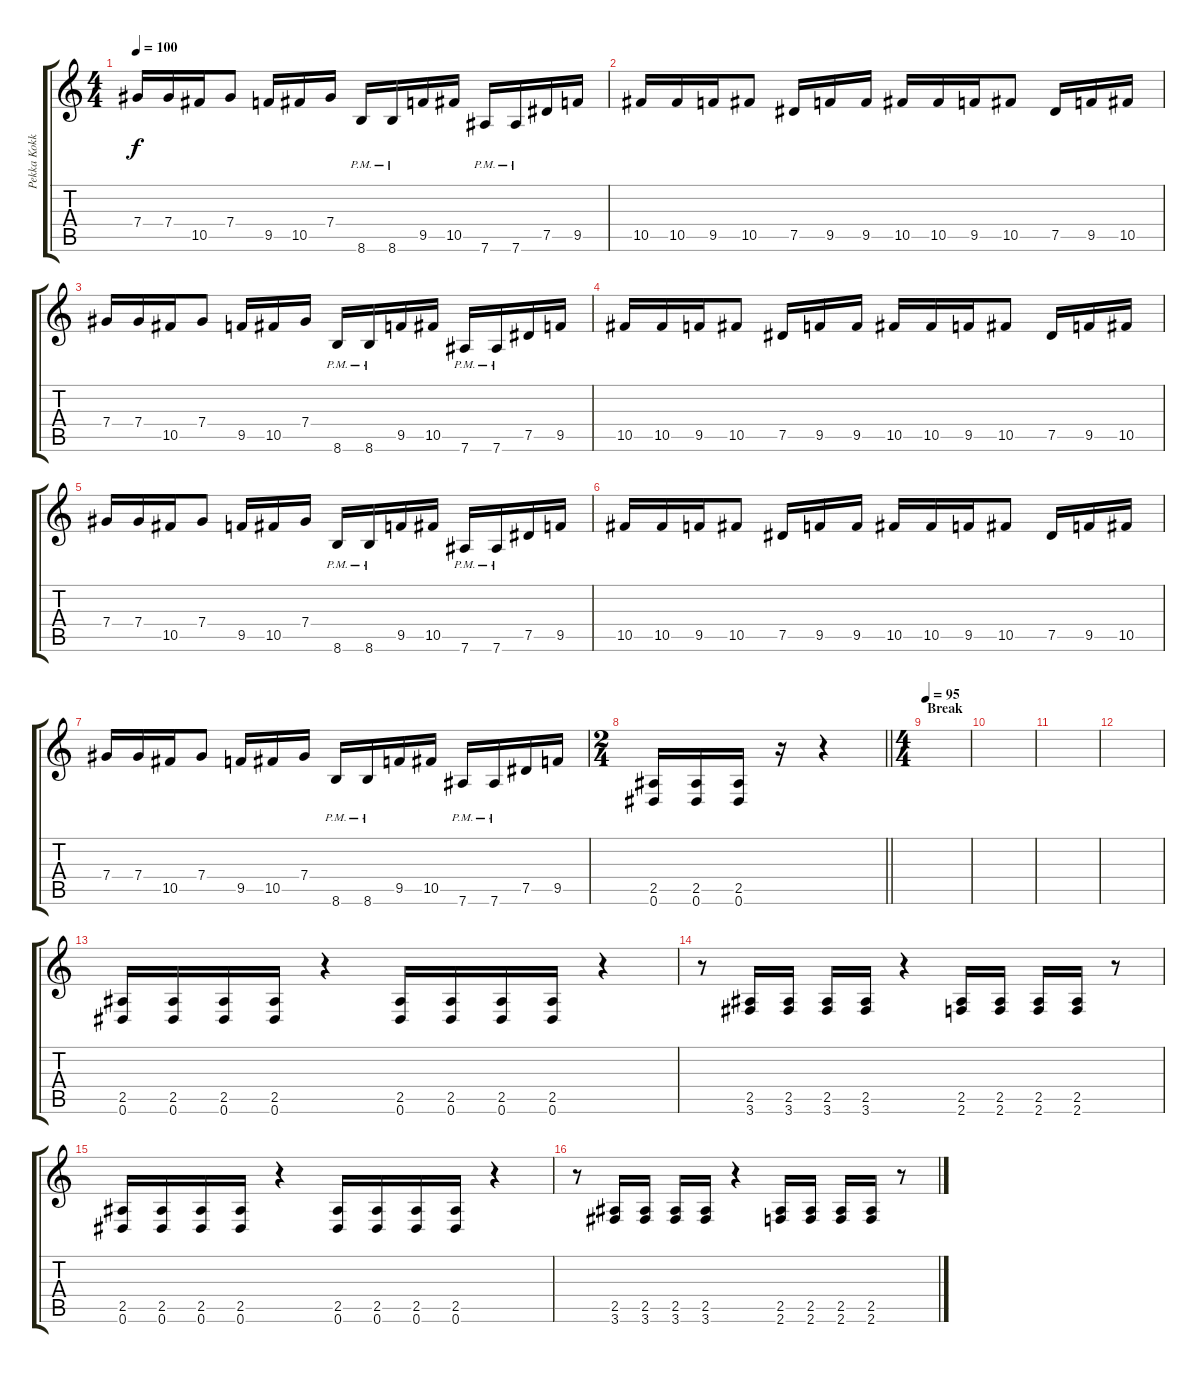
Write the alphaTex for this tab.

\track ("Pekka Kokko " "Pekka Kokk") {instrument distortionguitar}
\staff {score tabs}
\tuning (Eb4 Bb3 Gb3 Db3 Ab2 Eb2) {hide}
\ts (4 4)
\tempo 100
\clef g2
\ks c
7.4.16{dy f} 7.4.16 10.5.16 7.4.8 9.5.16 10.5.16 7.4.16 8.6{pm}.16 8.6{pm}.16 9.5.16 10.5.16 7.6{pm}.16 7.6{pm}.16 7.5.16 9.5.16 |
10.5.16 10.5.16 9.5.16 10.5.8 7.5.16 9.5.16 9.5.16 10.5.16 10.5.16 9.5.16 10.5.8 7.5.16 9.5.16 10.5.16 |
7.4.16 7.4.16 10.5.16 7.4.8 9.5.16 10.5.16 7.4.16 8.6{pm}.16 8.6{pm}.16 9.5.16 10.5.16 7.6{pm}.16 7.6{pm}.16 7.5.16 9.5.16 |
10.5.16 10.5.16 9.5.16 10.5.8 7.5.16 9.5.16 9.5.16 10.5.16 10.5.16 9.5.16 10.5.8 7.5.16 9.5.16 10.5.16 |
7.4.16 7.4.16 10.5.16 7.4.8 9.5.16 10.5.16 7.4.16 8.6{pm}.16 8.6{pm}.16 9.5.16 10.5.16 7.6{pm}.16 7.6{pm}.16 7.5.16 9.5.16 |
10.5.16 10.5.16 9.5.16 10.5.8 7.5.16 9.5.16 9.5.16 10.5.16 10.5.16 9.5.16 10.5.8 7.5.16 9.5.16 10.5.16 |
7.4.16 7.4.16 10.5.16 7.4.8 9.5.16 10.5.16 7.4.16 8.6{pm}.16 8.6{pm}.16 9.5.16 10.5.16 7.6{pm}.16 7.6{pm}.16 7.5.16 9.5.16 |
\ts (2 4)
\barLineRight lightlight
(2.5 0.6).16 (2.5 0.6).16 (2.5 0.6).16 r.16 r.4 |
\ts (4 4)
\section ("" "Break")
\tempo 95
|
|
|
|
(2.5 0.6).16 (2.5 0.6).16 (2.5 0.6).16 (2.5 0.6).16 r.4 (2.5 0.6).16 (2.5 0.6).16 (2.5 0.6).16 (2.5 0.6).16 r.4 |
r.8 (2.5 3.6).16 (2.5 3.6).16 (2.5 3.6).16 (2.5 3.6).16 r.4 (2.5 2.6).16 (2.5 2.6).16 (2.5 2.6).16 (2.5 2.6).16 r.8 |
(2.5 0.6).16 (2.5 0.6).16 (2.5 0.6).16 (2.5 0.6).16 r.4 (2.5 0.6).16 (2.5 0.6).16 (2.5 0.6).16 (2.5 0.6).16 r.4 |
r.8 (2.5 3.6).16 (2.5 3.6).16 (2.5 3.6).16 (2.5 3.6).16 r.4 (2.5 2.6).16 (2.5 2.6).16 (2.5 2.6).16 (2.5 2.6).16 r.8
